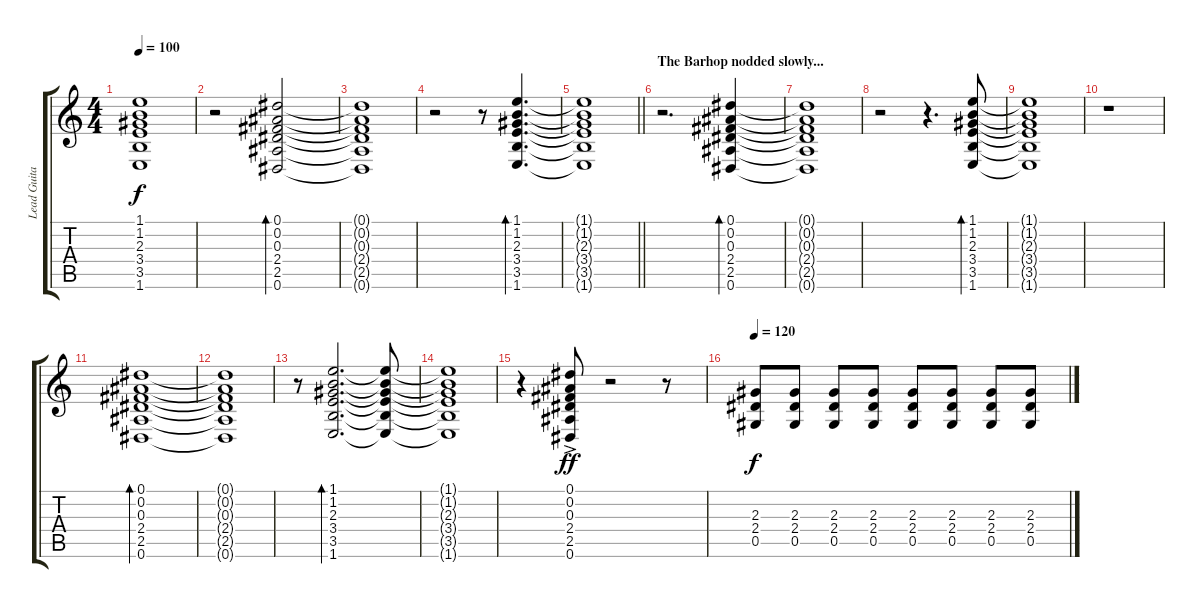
\track ("Lead Guitar (Jake Middlefinger)" "Lead Guita") {instrument electricguitarjazz}
\staff {score tabs}
\tuning (Eb4 Bb3 Gb3 Db3 Ab2 Eb2) {hide}
\ts (4 4)
\tempo 100
\clef g2
\ks c
(1.1{t} 1.2{t} 2.3{t} 3.4{t} 3.5{t} 1.6{t}).1{dy f} |
r.2 (0.1 0.2 0.3 2.4 2.5 0.6).2{bd 60} |
(0.1{t} 0.2{t} 0.3{t} 2.4{t} 2.5{t} 0.6{t}).1 |
r.2 r.8 (1.1 1.2 2.3 3.4 3.5 1.6).4{d bd 60} |
\barLineRight lightlight
(1.1{t} 1.2{t} 2.3{t} 3.4{t} 3.5{t} 1.6{t}).1 |
\section ("" "The Barhop nodded slowly...")
r.2{d} (0.1 0.2 0.3 2.4 2.5 0.6).4{bd 60} |
(0.1{t} 0.2{t} 0.3{t} 2.4{t} 2.5{t} 0.6{t}).1 |
r.2 r.4{d} (1.1 1.2 2.3 3.4 3.5 1.6).8{bd 60} |
(1.1{t} 1.2{t} 2.3{t} 3.4{t} 3.5{t} 1.6{t}).1 |
r.1 |
(0.1 0.2 0.3 2.4 2.5 0.6).1{bd 60} |
(0.1{t} 0.2{t} 0.3{t} 2.4{t} 2.5{t} 0.6{t}).1 |
r.8 (1.1 1.2 2.3 3.4 3.5 1.6).2{d bd 60} (1.1{t} 1.2{t} 2.3{t} 3.4{t} 3.5{t} 1.6{t}).8 |
(1.1{t} 1.2{t} 2.3{t} 3.4{t} 3.5{t} 1.6{t}).1 |
r.4 (0.1 0.2 0.3 2.4 2.5 0.6{ac}).8{dy ff} r.2 r.8{volume 8} |
\tempo 120
(2.3 2.4 0.5).8{dy f volume 16} (2.3 2.4 0.5).8 (2.3 2.4 0.5).8 (2.3 2.4 0.5).8 (2.3 2.4 0.5).8 (2.3 2.4 0.5).8 (2.3 2.4 0.5).8 (2.3 2.4 0.5).8
